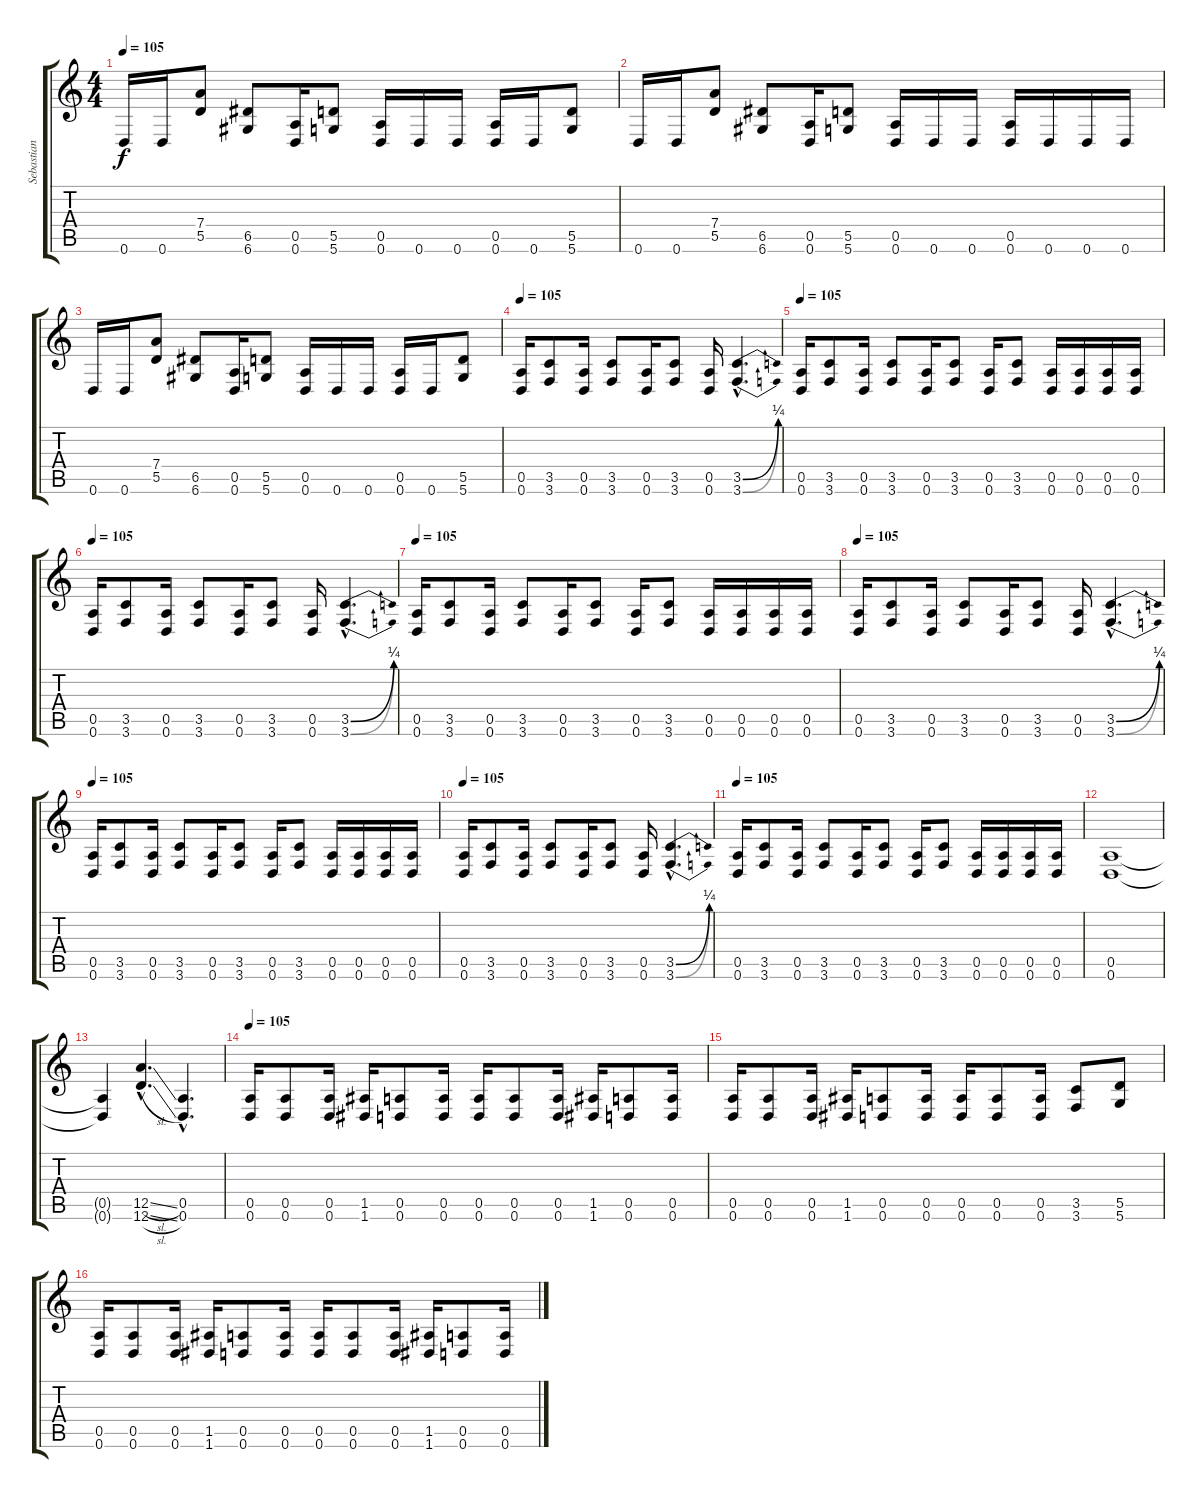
\track ("Sebastian Marino" "Sebastian ") {instrument distortionguitar}
\staff {score tabs}
\tuning (E4 B3 G3 D3 A2 D2) {hide}
\ts (4 4)
\tempo 105
\clef g2
\ks c
0.6.16{dy f} 0.6.16 (7.4 5.5).8 (6.5 6.6).8 (0.5 0.6).16 (5.5 5.6).8 (0.5 0.6).16 0.6.16 0.6.16 (0.5 0.6).16 0.6.16 (5.5 5.6).8 |
0.6.16 0.6.16 (7.4 5.5).8 (6.5 6.6).8 (0.5 0.6).16 (5.5 5.6).8 (0.5 0.6).16 0.6.16 0.6.16 (0.5 0.6).16 0.6.16 0.6.16 0.6.16 |
0.6.16 0.6.16 (7.4 5.5).8 (6.5 6.6).8 (0.5 0.6).16 (5.5 5.6).8 (0.5 0.6).16 0.6.16 0.6.16 (0.5 0.6).16 0.6.16 (5.5 5.6).8 |
\tempo 105
(0.5 0.6).16 (3.5 3.6).8 (0.5 0.6).16 (3.5 3.6).8 (0.5 0.6).16 (3.5 3.6).8 (0.5 0.6).16 (3.5{be (bend 0 0 60 1) hac} 3.6{be (bend 0 0 60 1) hac}).4{d} |
\tempo 105
(0.5 0.6).16 (3.5 3.6).8 (0.5 0.6).16 (3.5 3.6).8 (0.5 0.6).16 (3.5 3.6).8 (0.5 0.6).16 (3.5 3.6).8 (0.5 0.6).16 (0.5 0.6).16 (0.5 0.6).16 (0.5 0.6).16 |
\tempo 105
(0.5 0.6).16 (3.5 3.6).8 (0.5 0.6).16 (3.5 3.6).8 (0.5 0.6).16 (3.5 3.6).8 (0.5 0.6).16 (3.5{be (bend 0 0 60 1) hac} 3.6{be (bend 0 0 60 1) hac}).4{d} |
\tempo 105
(0.5 0.6).16 (3.5 3.6).8 (0.5 0.6).16 (3.5 3.6).8 (0.5 0.6).16 (3.5 3.6).8 (0.5 0.6).16 (3.5 3.6).8 (0.5 0.6).16 (0.5 0.6).16 (0.5 0.6).16 (0.5 0.6).16 |
\tempo 105
(0.5 0.6).16 (3.5 3.6).8 (0.5 0.6).16 (3.5 3.6).8 (0.5 0.6).16 (3.5 3.6).8 (0.5 0.6).16 (3.5{be (bend 0 0 60 1) hac} 3.6{be (bend 0 0 60 1) hac}).4{d} |
\tempo 105
(0.5 0.6).16 (3.5 3.6).8 (0.5 0.6).16 (3.5 3.6).8 (0.5 0.6).16 (3.5 3.6).8 (0.5 0.6).16 (3.5 3.6).8 (0.5 0.6).16 (0.5 0.6).16 (0.5 0.6).16 (0.5 0.6).16 |
\tempo 105
(0.5 0.6).16 (3.5 3.6).8 (0.5 0.6).16 (3.5 3.6).8 (0.5 0.6).16 (3.5 3.6).8 (0.5 0.6).16 (3.5{be (bend 0 0 60 1) hac} 3.6{be (bend 0 0 60 1) hac}).4{d} |
\tempo 105
(0.5 0.6).16 (3.5 3.6).8 (0.5 0.6).16 (3.5 3.6).8 (0.5 0.6).16 (3.5 3.6).8 (0.5 0.6).16 (3.5 3.6).8 (0.5 0.6).16 (0.5 0.6).16 (0.5 0.6).16 (0.5 0.6).16 |
(0.5 0.6).1 |
(0.5{t} 0.6{t}).4 (12.5{sl hac} 12.6{sl hac}).4{d} (0.5{hac} 0.6{hac}).4{d} |
\tempo 105
(0.5 0.6).16 (0.5 0.6).8 (0.5 0.6).16 (1.5 1.6).16 (0.5 0.6).8 (0.5 0.6).16 (0.5 0.6).16 (0.5 0.6).8 (0.5 0.6).16 (1.5 1.6).16 (0.5 0.6).8 (0.5 0.6).16 |
(0.5 0.6).16 (0.5 0.6).8 (0.5 0.6).16 (1.5 1.6).16 (0.5 0.6).8 (0.5 0.6).16 (0.5 0.6).16 (0.5 0.6).8 (0.5 0.6).16 (3.5 3.6).8 (5.5 5.6).8 |
(0.5 0.6).16 (0.5 0.6).8 (0.5 0.6).16 (1.5 1.6).16 (0.5 0.6).8 (0.5 0.6).16 (0.5 0.6).16 (0.5 0.6).8 (0.5 0.6).16 (1.5 1.6).16 (0.5 0.6).8 (0.5 0.6).16
